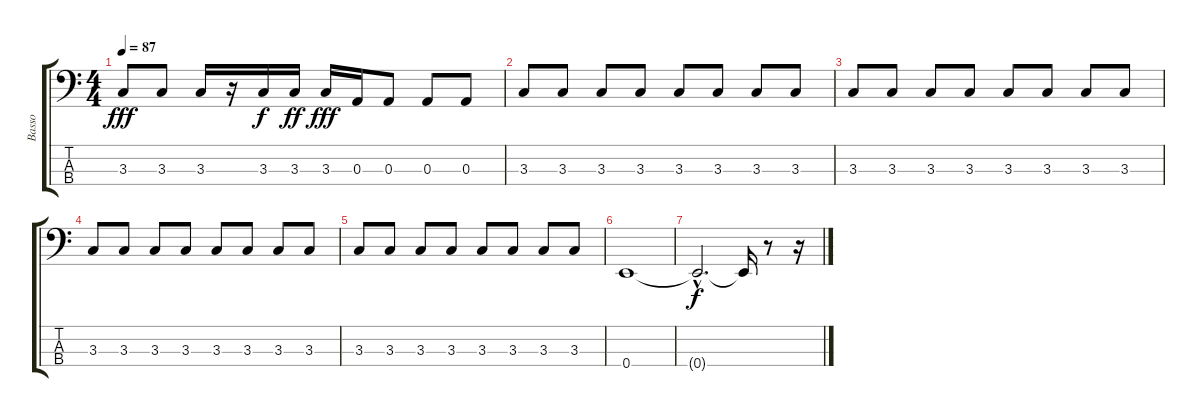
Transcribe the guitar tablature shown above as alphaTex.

\track ("Basso" "Basso") {instrument fretlessbass}
\staff {score tabs}
\tuning (G2 D2 A1 E1) {hide}
\ts (4 4)
\tempo 87
\clef f4
\ks c
3.3.8{dy fff} 3.3.8 3.3.16 r.16 3.3.16{dy f} 3.3.16{dy ff} 3.3.16{dy fff} 0.3.16 0.3.8 0.3.8 0.3.8 |
3.3.8 3.3.8 3.3.8 3.3.8 3.3.8 3.3.8 3.3.8 3.3.8 |
3.3.8 3.3.8 3.3.8 3.3.8 3.3.8 3.3.8 3.3.8 3.3.8 |
3.3.8 3.3.8 3.3.8 3.3.8 3.3.8 3.3.8 3.3.8 3.3.8 |
3.3.8 3.3.8 3.3.8 3.3.8 3.3.8 3.3.8 3.3.8 3.3.8 |
0.4.1 |
0.4{hac t}.2{d dy f} 0.4{t}.16 r.8 r.16
